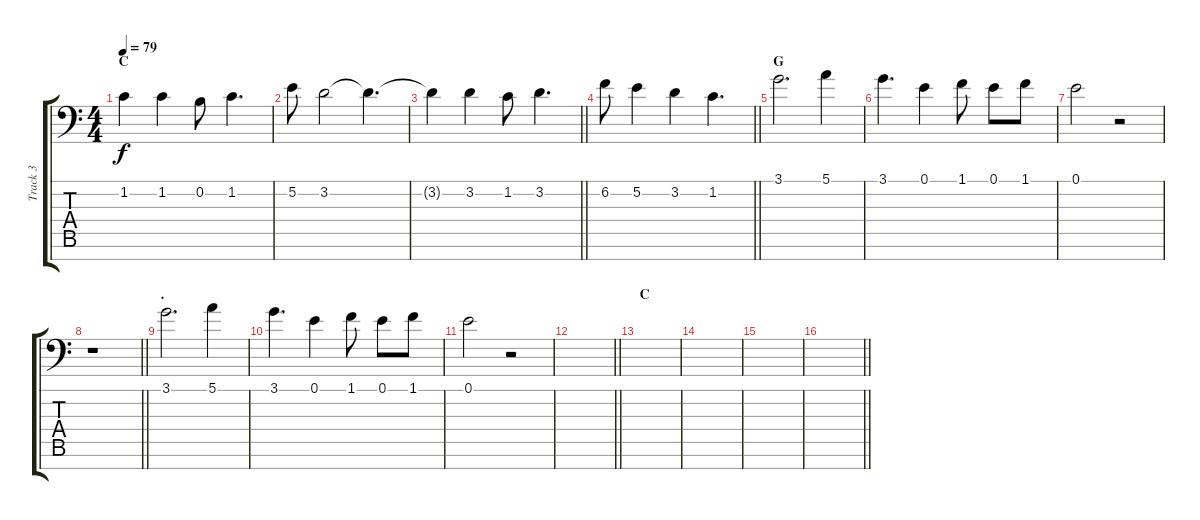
\track ("Track 3" "Track 3") {instrument lead1square}
\staff {score tabs}
\tuning (E4 B3 G3 D3 A2 E2 C-1) {hide}
\ts (4 4)
\section ("" "C")
\tempo 79
\clef f4
\ks c
1.2{t}.4{dy f} 1.2.4 0.2.8 1.2.4{d} |
5.2.8 3.2.2 3.2{t}.4{d} |
\barLineRight lightlight
3.2{t}.4 3.2.4 1.2.8 3.2.4{d} |
\barLineRight lightlight
6.2.8 5.2.4 3.2.4 1.2.4{d} |
\section ("" "G")
3.1.2{d} 5.1.4 |
3.1.4{d} 0.1.4 1.1.8 0.1.8 1.1.8 |
0.1.2 r.2 |
\barLineRight lightlight
r.1 |
\section ("" ".")
3.1.2{d} 5.1.4 |
3.1.4{d} 0.1.4 1.1.8 0.1.8 1.1.8 |
0.1.2 r.2 |
\barLineRight lightlight
|
\section ("" "C")
|
|
|
\barLineRight lightlight
